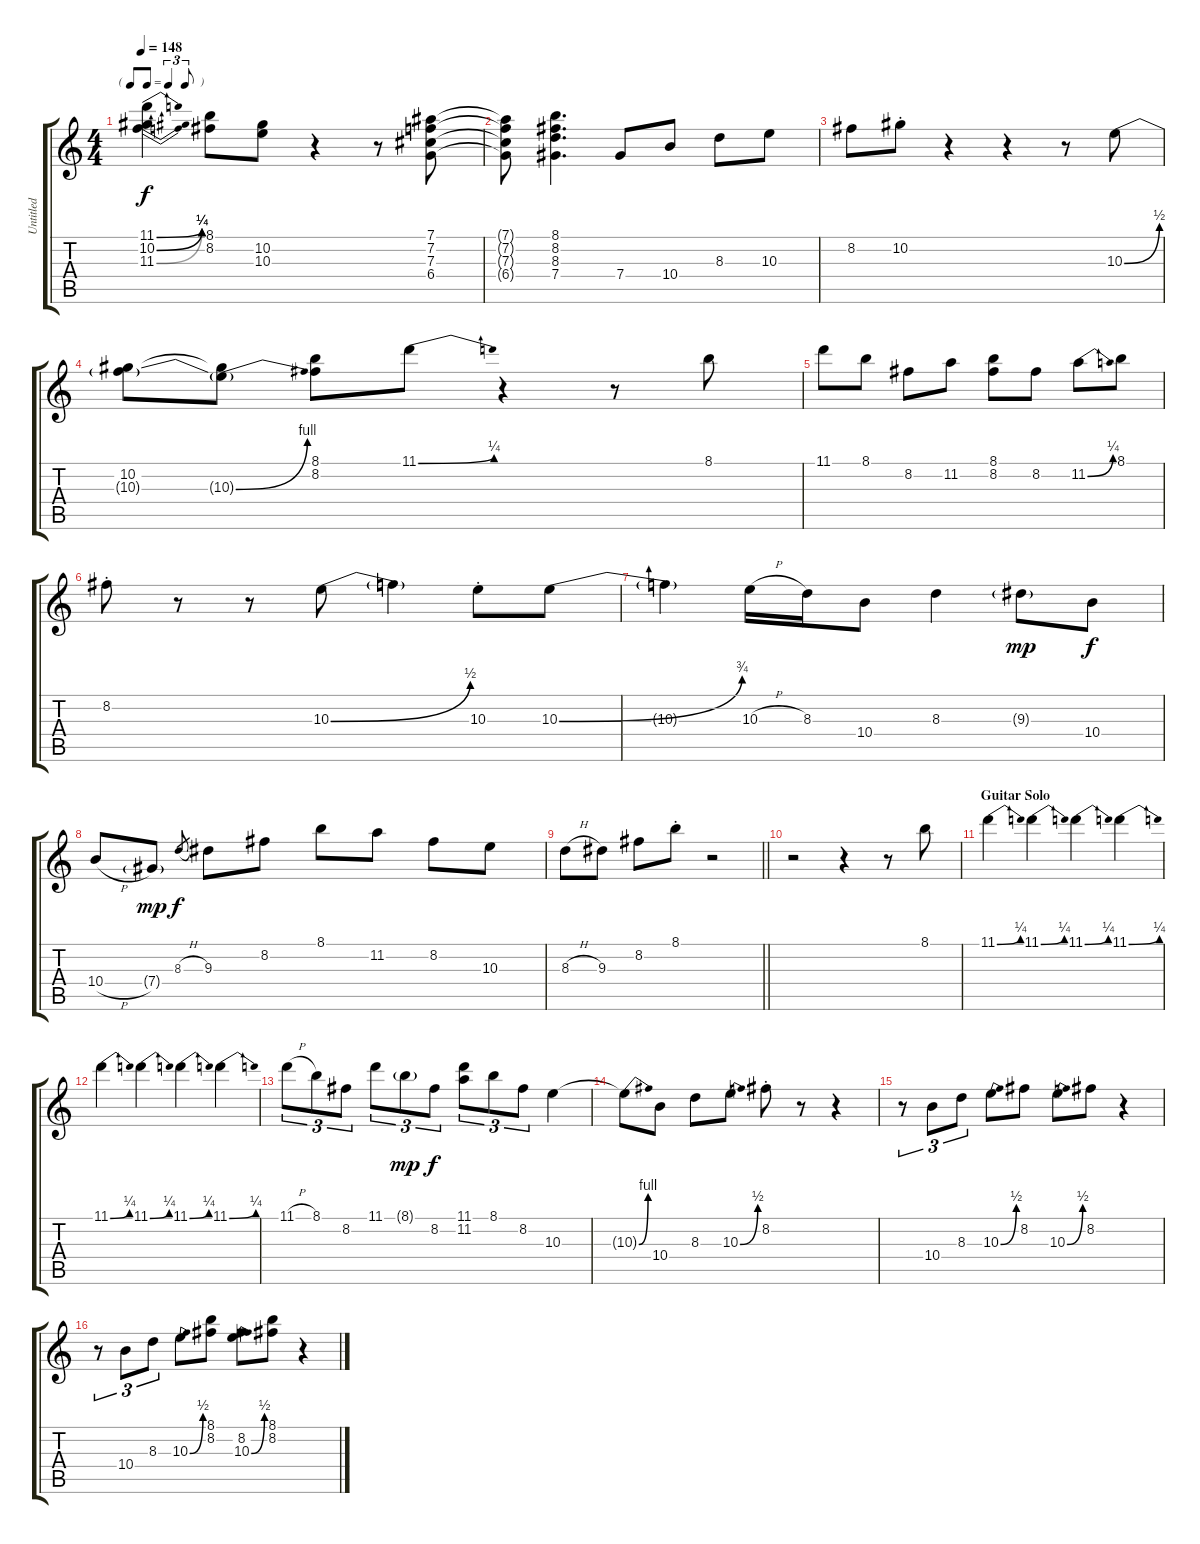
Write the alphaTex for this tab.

\track ("Untitled" "Untitled") {instrument acousticguitarnylon}
\staff {score tabs}
\tuning (Eb4 Bb3 Gb3 Db3 Ab2 Eb2) {hide}
\ts (4 4)
\tf triplet8th
\tempo 148
\clef g2
\ks c
(11.1{be (bend 0 0 60 1)} 10.2{be (bend 0 0 60 1)} 11.3{be (bend 0 0 60 1)}).4{dy f} (8.1 8.2).8 (10.2 10.3).8 r.4 r.8 (7.1 7.2 7.3 6.4).8 |
(7.1{t} 7.2{t} 7.3{t} 6.4{t}).8 (8.1 8.2 8.3 7.4).4{d} 7.4.8 10.4.8 8.3.8 10.3.8 |
8.2.8 10.2{st}.8 r.4 r.4 r.8 10.3{be (bend 0 0 60 2)}.8 |
(10.2 10.3{t}).8 (10.2{t} 10.3{be (bend 0 0 60 4) t}).8 (8.1 8.2).8 11.1{be (bend 0 0 60 1)}.8 r.4 r.8 8.1.8 |
11.1.8 8.1.8 8.2.8 11.2.8 (8.1 8.2).8 8.2.8 11.2{be (bend 0 0 60 1)}.8 8.1.8 |
8.2{st}.8 r.8 r.8 10.3{be (bend 0 0 60 2)}.8 10.3{t}.4 10.3{st}.8 10.3{be (bend 0 0 60 3)}.8 |
10.3{t}.4 10.3{h}.16 8.3.16 10.4.8 8.3.4 9.3{g}.8{dy mp} 10.4.8{dy f} |
10.4{h}.8 7.4{g}.8{dy mp} 8.3{h}.8{gr dy f} 9.3.8 8.2.8 8.1.8 11.2.8 8.2.8 10.3.8 |
\barLineRight lightlight
8.3{h}.8 9.3.8 8.2.8 8.1{st}.8 r.2 |
r.2 r.4 r.8 8.1.8 |
\section ("" "Guitar Solo")
11.1{be (bend 0 0 60 1)}.4 11.1{be (bend 0 0 60 1)}.4 11.1{be (bend 0 0 60 1)}.4 11.1{be (bend 0 0 60 1)}.4 |
11.1{be (bend 0 0 60 1)}.4 11.1{be (bend 0 0 60 1)}.4 11.1{be (bend 0 0 60 1)}.4 11.1{be (bend 0 0 60 1)}.4 |
11.1{h}.8{tu (3 2)} 8.1.8{tu (3 2)} 8.2.8{tu (3 2)} 11.1.8{tu (3 2)} 8.1{g}.8{tu (3 2) dy mp} 8.2.8{tu (3 2) dy f} (11.1 11.2).8{tu (3 2)} 8.1.8{tu (3 2)} 8.2.8{tu (3 2)} 10.3.4 |
10.3{be (bend 0 0 60 4) t}.8 10.4.8 8.3.8 10.3{be (bend 0 0 60 2)}.8 8.2{st}.8 r.8 r.4 |
r.8{tu (3 2)} 10.4.8{tu (3 2)} 8.3.8{tu (3 2)} 10.3{be (bend 0 0 60 2)}.8 8.2.8 10.3{be (bend 0 0 60 2)}.8 8.2.8 r.4 |
r.8{tu (3 2)} 10.4.8{tu (3 2)} 8.3.8{tu (3 2)} 10.3{be (bend 0 0 60 2)}.8 (8.1 8.2).8 (8.2 10.3{be (bend 0 0 60 2)}).8 (8.1 8.2).8 r.4
